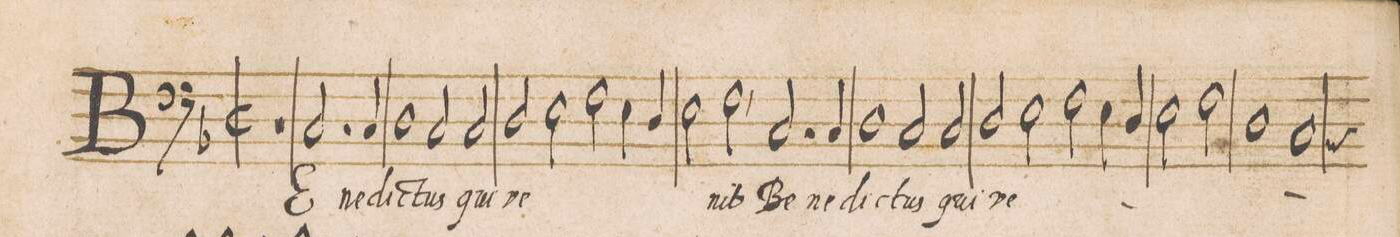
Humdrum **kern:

**kern	**text
*I"BASVS	*
*clefF4	*
*k[b-]	*
*met(c|)	*
*M2/1	*
1r	.
2.C/	BE-
4C/	-ne-
=44	=44
1D	-dic-
2C/	-tus
2C/	qui
=45	=45
2D/	ve-
2E\	.
2F\	.
4E\	.
4D/	.
=46	=46
2E\	.
2F,\	-nit
2.C/	Be-
4C/	-ne-
=47	=47
1D	-dic-
2C/	-tus
2C/	qui
=48	=48
2D\	ve-
2E\	.
2F\	.
4E\	.
4D\	.
=49	=49
2E\	.
2F\	.
1D	.
=50	=50
*custos:BB	*
1C	.
*-	*-
